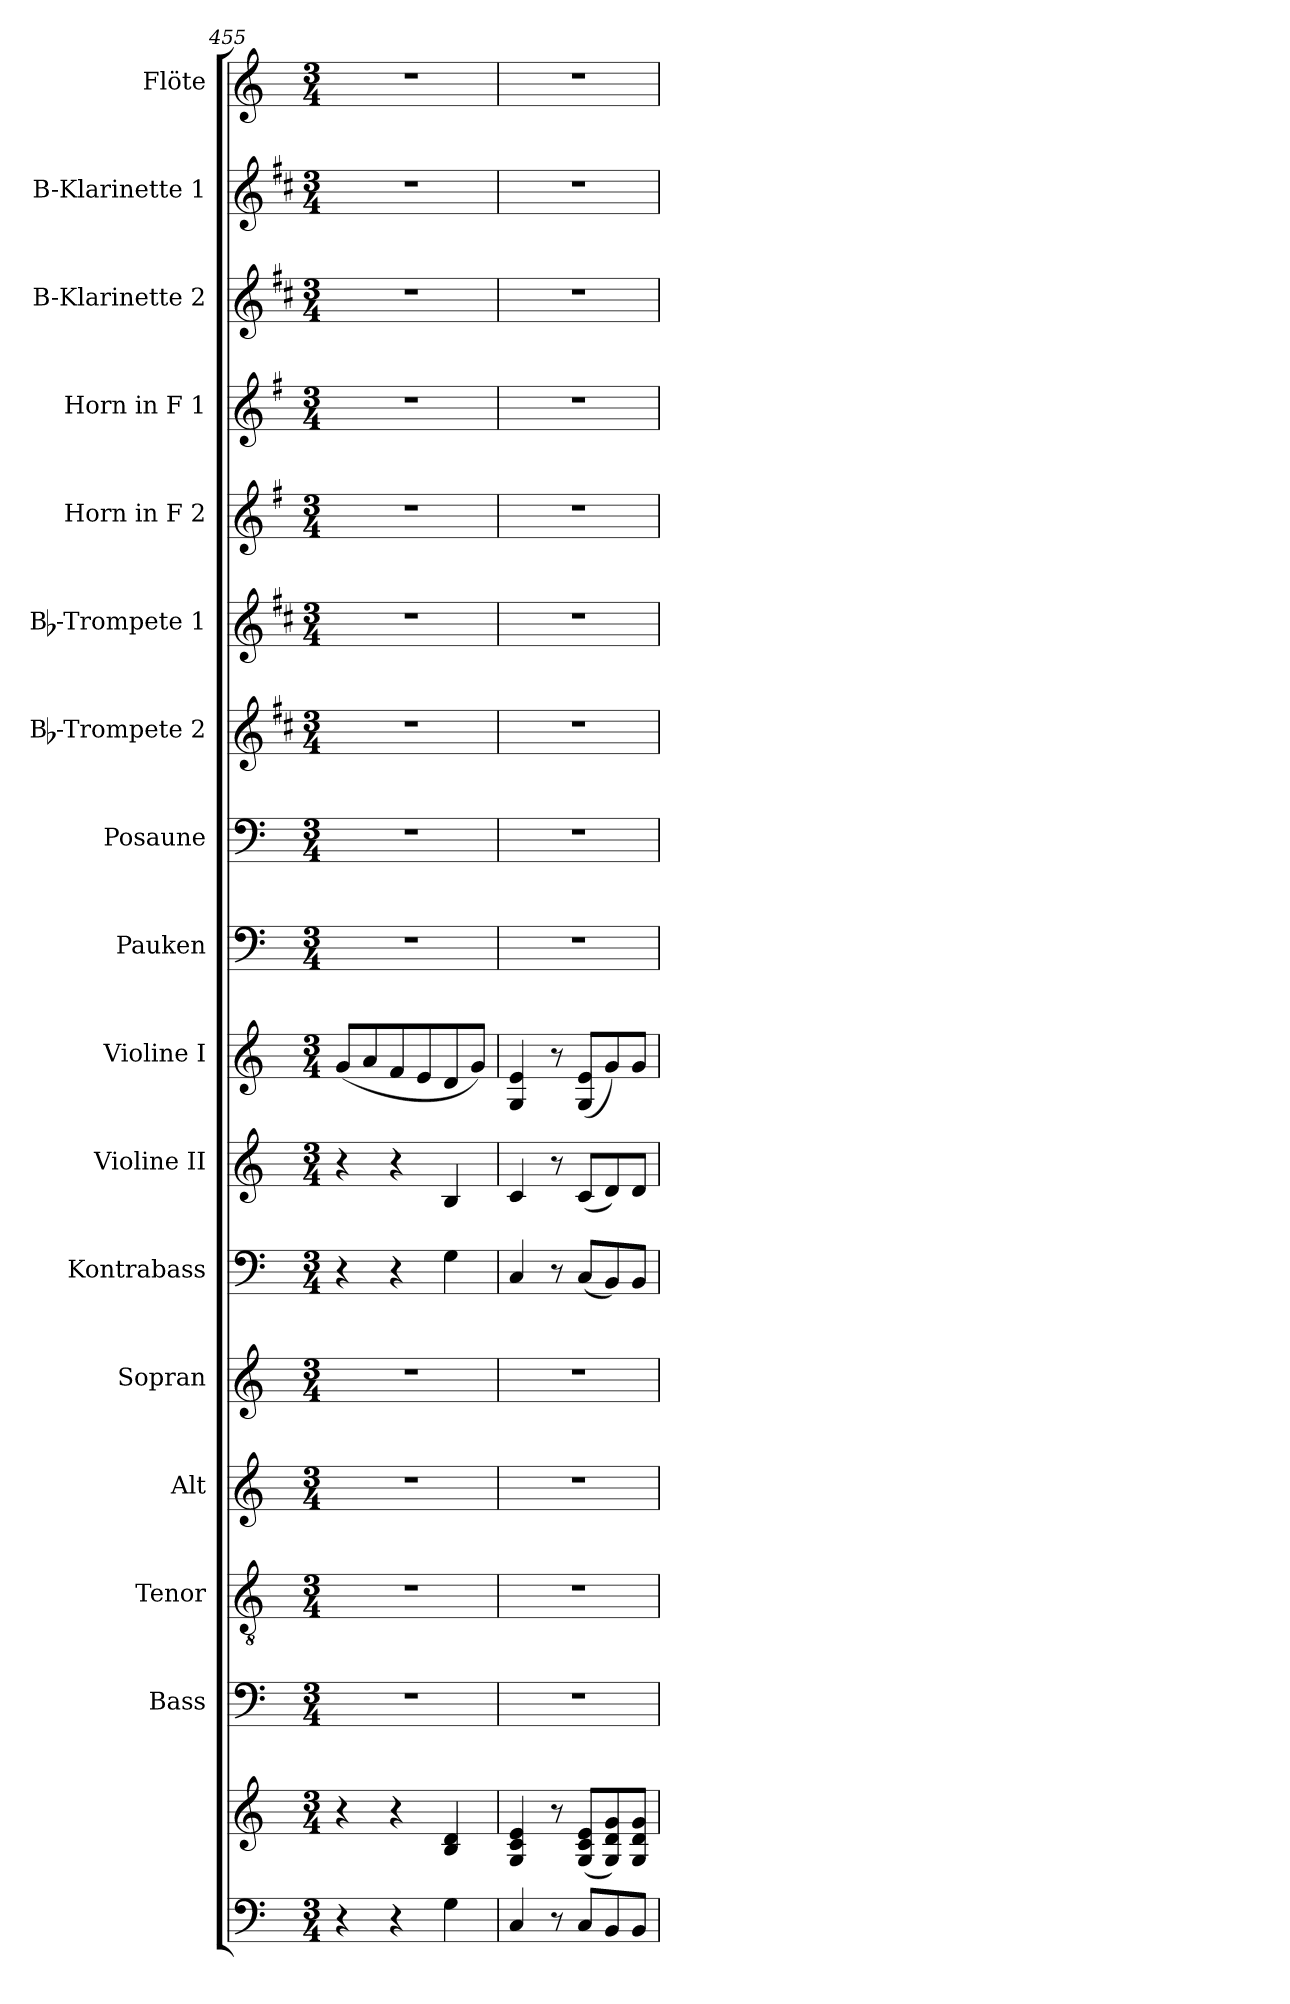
**kern	**kern	**kern	**kern	**kern	**kern	**kern	**kern	**kern	**kern	**kern	**kern	**kern	**kern	**kern	**kern	**kern	**kern
*part17	*part17	*part16	*part15	*part14	*part13	*part12	*part11	*part10	*part9	*part8	*part7	*part6	*part5	*part4	*part3	*part2	*part1
*staff18	*staff17	*staff16	*staff15	*staff14	*staff13	*staff12	*staff11	*staff10	*staff9	*staff8	*staff7	*staff6	*staff5	*staff4	*staff3	*staff2	*staff1
*	*	*I"Bass	*I"Tenor	*I"Alt	*I"Sopran	*I"Kontrabass	*I"Violine II	*I"Violine I	*I"Pauken	*I"Posaune	*I"Bb-Trompete 2	*I"Bb-Trompete 1	*I"Horn in F 2	*I"Horn in F 1	*I"B-Klarinette 2	*I"B-Klarinette 1	*I"Flöte
*	*	*I'B.	*I'T.	*I'A.	*I'S.	*I'Kb.	*I'Vl. II	*I'Vl. I	*I'Pk.	*I'Pos.	*I'Bb Trp. 2	*I'Bb Trp. 1	*I'Hrn. 2	*I'Hrn. 1	*I'B Kl. 2	*I'B Kl. 1	*I'Fl.
*clefF4	*clefG2	*clefF4	*clefGv2	*clefG2	*clefG2	*clefF4	*clefG2	*clefG2	*clefF4	*clefF4	*clefG2	*clefG2	*clefG2	*clefG2	*clefG2	*clefG2	*clefG2
*	*	*	*	*	*	*ITrd7c12	*	*	*	*	*ITrd1c2	*ITrd1c2	*ITrd4c7	*ITrd4c7	*ITrd1c2	*ITrd1c2	*
*k[]	*k[]	*k[]	*k[]	*k[]	*k[]	*k[]	*k[]	*k[]	*k[]	*k[]	*k[]	*k[]	*k[]	*k[]	*k[]	*k[]	*k[]
*C:	*C:	*C:	*C:	*C:	*C:	*C:	*C:	*C:	*C:	*C:	*C:	*C:	*C:	*C:	*C:	*C:	*C:
*M3/4	*M3/4	*M3/4	*M3/4	*M3/4	*M3/4	*M3/4	*M3/4	*M3/4	*M3/4	*M3/4	*M3/4	*M3/4	*M3/4	*M3/4	*M3/4	*M3/4	*M3/4
=455	=455	=455	=455	=455	=455	=455	=455	=455	=455	=455	=455	=455	=455	=455	=455	=455	=455
4r	4r	2.r	2.r	2.r	2.r	4r	4r	(<8g/L	2.r	2.r	2.r	2.r	2.r	2.r	2.r	2.r	2.r
.	.	.	.	.	.	.	.	8a/	.	.	.	.	.	.	.	.	.
4r	4r	.	.	.	.	4r	4r	8f/	.	.	.	.	.	.	.	.	.
.	.	.	.	.	.	.	.	8e/	.	.	.	.	.	.	.	.	.
4G\	4B/ 4d/	.	.	.	.	4GG\	4B/	8d/	.	.	.	.	.	.	.	.	.
.	.	.	.	.	.	.	.	8g/J)	.	.	.	.	.	.	.	.	.
=456	=456	=456	=456	=456	=456	=456	=456	=456	=456	=456	=456	=456	=456	=456	=456	=456	=456
4C/	4G/ 4c/ 4e/	2.r	2.r	2.r	2.r	4CC/	4c/	4G/ 4e/	2.r	2.r	2.r	2.r	2.r	2.r	2.r	2.r	2.r
8r	8r	.	.	.	.	8r	8r	8r	.	.	.	.	.	.	.	.	.
8C/L	(<8G/ 8c/ 8e/L	.	.	.	.	(<8CC/L	(<8c/L	(<8G/ 8e/L	.	.	.	.	.	.	.	.	.
8BB/	8G/ 8d/ 8g/)	.	.	.	.	8BBB/)	8d/)	8g/)	.	.	.	.	.	.	.	.	.
8BB/J	8G/ 8d/ 8g/J	.	.	.	.	8BBB/J	8d/J	8g/J	.	.	.	.	.	.	.	.	.
=	=	=	=	=	=	=	=	=	=	=	=	=	=	=	=	=	=
*-	*-	*-	*-	*-	*-	*-	*-	*-	*-	*-	*-	*-	*-	*-	*-	*-	*-
